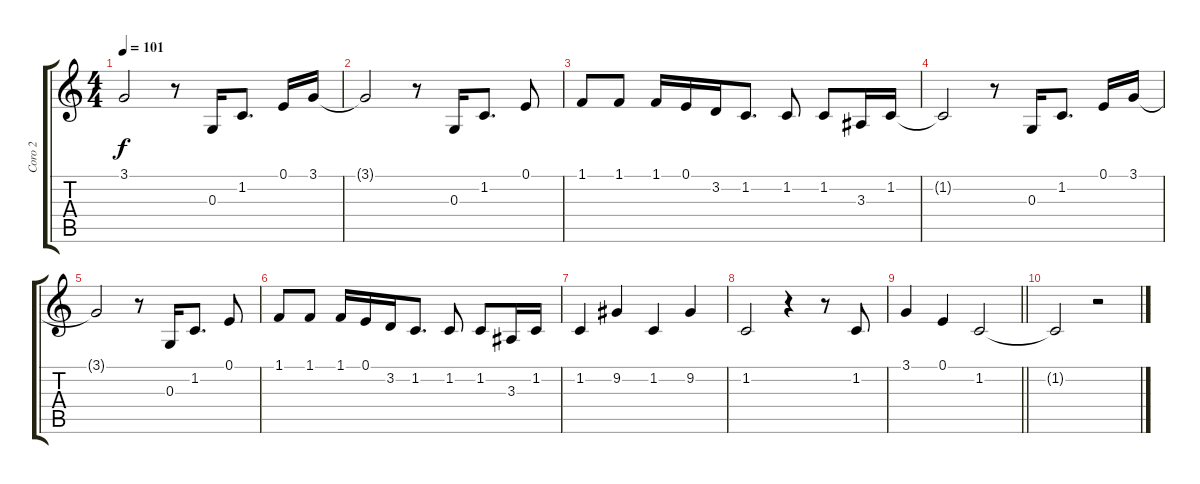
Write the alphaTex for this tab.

\track ("Coro 2" "Coro 2") {instrument tenorsax}
\staff {score tabs}
\tuning (E4 B3 G3 D3 A2 E2) {hide}
\ts (4 4)
\tempo 101
\clef g2
\ks c
3.1.2{dy f} r.8 0.3.16 1.2.8{d} 0.1.16 3.1.16 |
3.1{t}.2 r.8 0.3.16 1.2.8{d} 0.1.8 |
1.1.8 1.1.8 1.1.16 0.1.16 3.2.16 1.2.8{d} 1.2.8 1.2.8 3.3.16 1.2.16 |
1.2{t}.2 r.8 0.3.16 1.2.8{d} 0.1.16 3.1.16 |
3.1{t}.2 r.8 0.3.16 1.2.8{d} 0.1.8 |
1.1.8 1.1.8 1.1.16 0.1.16 3.2.16 1.2.8{d} 1.2.8 1.2.8 3.3.16 1.2.16 |
1.2.4 9.2.4 1.2.4 9.2.4 |
1.2.2 r.4 r.8 1.2.8 |
\barLineRight lightlight
3.1.4 0.1.4 1.2.2 |
1.2{t}.2 r.2
